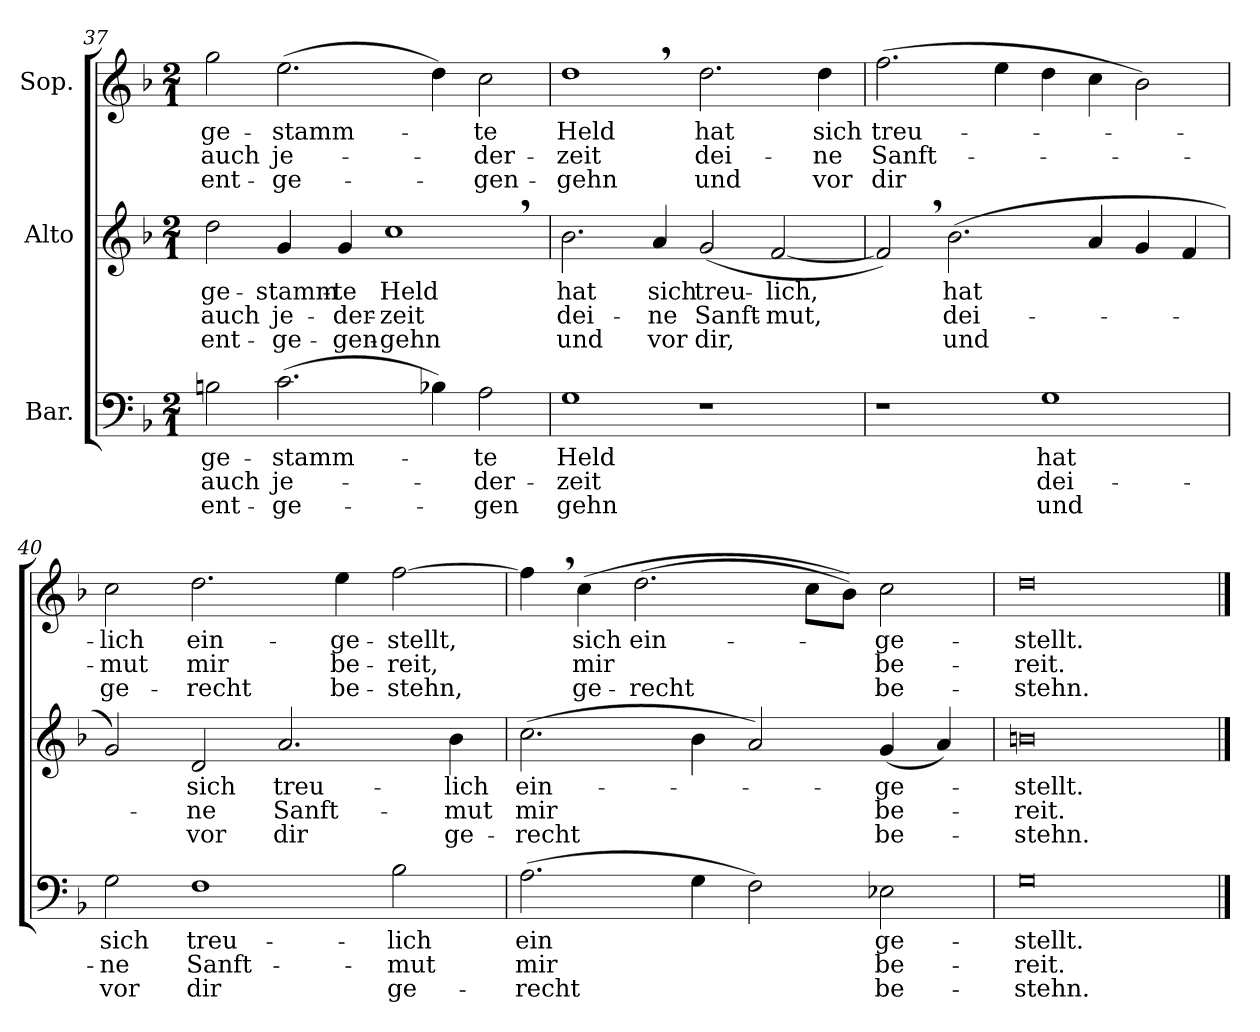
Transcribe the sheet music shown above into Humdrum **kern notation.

**kern	**text	**text	**text	**kern	**text	**text	**text	**kern	**text	**text	**text
*part3	*part3	*part3	*part3	*part2	*part2	*part2	*part2	*part1	*part1	*part1	*part1
*staff3	*staff3	*staff3	*staff3	*staff2	*staff2	*staff2	*staff2	*staff1	*staff1	*staff1	*staff1
*I"Bar.	*	*	*	*I"Alto	*	*	*	*I"Sop.	*	*	*
!!LO:PB:g=z
*clefF4	*	*	*	*clefG2	*	*	*	*clefG2	*	*	*
*k[b-]	*	*	*	*k[b-]	*	*	*	*k[b-]	*	*	*
*F:	*	*	*	*F:	*	*	*	*F:	*	*	*
*M2/1	*	*	*	*M2/1	*	*	*	*M2/1	*	*	*
=37	=37	=37	=37	=37	=37	=37	=37	=37	=37	=37	=37
!	!LO:LY:b	!LO:LY:b	!LO:LY:b	!	!	!	!	!	!	!	!
!	!	!	!	!	!LO:LY:b	!LO:LY:b	!LO:LY:b	!	!	!	!
!	!	!	!	!	!	!	!	!	!LO:LY:b	!LO:LY:b	!LO:LY:b
2Bn\	-ge-	auch	ent-	2dd\	-ge-	auch	ent-	2gg\	-ge-	auch	ent-
!	!LO:LY:b	!LO:LY:b	!LO:LY:b	!	!	!	!	!	!	!	!
!	!	!	!	!	!LO:LY:b	!LO:LY:b	!LO:LY:b	!	!	!	!
!	!	!	!	!	!	!	!	!	!LO:LY:b	!LO:LY:b	!LO:LY:b
(>2.c\	-stamm-	je-	-ge-	4g/	-stamm-	je-	-ge-	(>2.ee\	-stamm-	je-	-ge-
!	!	!	!	!	!LO:LY:b	!LO:LY:b	!LO:LY:b	!	!	!	!
.	.	.	.	4g/	-te	-der-	-gen-	.	.	.	.
!	!	!	!	!	!LO:LY:b	!LO:LY:b	!LO:LY:b	!	!	!	!
.	.	.	.	1cc,>	Held	-zeit	-gehn	.	.	.	.
4B-X\)	.	.	.	.	.	.	.	4dd\)	.	.	.
!	!LO:LY:b	!LO:LY:b	!LO:LY:b	!	!	!	!	!	!	!	!
!	!	!	!	!	!	!	!	!	!LO:LY:b	!LO:LY:b	!LO:LY:b
2A\	-te	-der-	-gen	.	.	.	.	2cc\	-te	-der-	-gen-
=38	=38	=38	=38	=38	=38	=38	=38	=38	=38	=38	=38
!	!LO:LY:b	!LO:LY:b	!LO:LY:b	!	!	!	!	!	!	!	!
!	!	!	!	!	!LO:LY:b	!LO:LY:b	!LO:LY:b	!	!	!	!
!	!	!	!	!	!	!	!	!	!LO:LY:b	!LO:LY:b	!LO:LY:b
1G	Held	-zeit	gehn	2.b-\	hat	dei-	und	1dd,>	Held	-zeit	-gehn
!	!	!	!	!	!LO:LY:b	!LO:LY:b	!LO:LY:b	!	!	!	!
.	.	.	.	4a/	sich	-ne	vor	.	.	.	.
!	!	!	!	!	!LO:LY:b	!LO:LY:b	!LO:LY:b	!	!	!	!
!	!	!	!	!	!	!	!	!	!LO:LY:b	!LO:LY:b	!LO:LY:b
1r	.	.	.	(<2g/	treu-	Sanft-	dir,	2.dd\	hat	dei-	und
!	!	!	!	!	!LO:LY:b	!LO:LY:b	!	!	!	!	!
.	.	.	.	[2f/	-lich,	-mut,	.	.	.	.	.
!	!	!	!	!	!	!	!	!	!LO:LY:b	!LO:LY:b	!LO:LY:b
.	.	.	.	.	.	.	.	4dd\	sich	-ne	vor
=39	=39	=39	=39	=39	=39	=39	=39	=39	=39	=39	=39
!	!	!	!	!	!	!	!	!	!LO:LY:b	!LO:LY:b	!LO:LY:b
1r	.	.	.	2f,>/])	.	.	.	(>2.ff\	treu-	Sanft-	dir
!	!	!	!	!	!LO:LY:b	!LO:LY:b	!LO:LY:b	!	!	!	!
.	.	.	.	(>2.b-\	hat	dei-	und	.	.	.	.
.	.	.	.	.	.	.	.	4ee\	.	.	.
!	!LO:LY:b	!LO:LY:b	!LO:LY:b	!	!	!	!	!	!	!	!
1G	hat	dei-	und	.	.	.	.	4dd\	.	.	.
.	.	.	.	4a/	.	.	.	4cc\	.	.	.
.	.	.	.	4g/	.	.	.	2b-\)	.	.	.
.	.	.	.	4f/	.	.	.	.	.	.	.
!!LO:LB:g=z
=40	=40	=40	=40	=40	=40	=40	=40	=40	=40	=40	=40
!	!LO:LY:b	!LO:LY:b	!LO:LY:b	!	!	!	!	!	!	!	!
!	!	!	!	!	!	!	!	!	!LO:LY:b	!LO:LY:b	!LO:LY:b
2G\	sich	-ne	vor	2g/)	.	.	.	2cc\	-lich	-mut	ge-
!	!LO:LY:b	!LO:LY:b	!LO:LY:b	!	!	!	!	!	!	!	!
!	!	!	!	!	!LO:LY:b	!LO:LY:b	!LO:LY:b	!	!	!	!
!	!	!	!	!	!	!	!	!	!LO:LY:b	!LO:LY:b	!LO:LY:b
1F	treu-	Sanft-	dir	2d/	sich	-ne	vor	2.dd\	ein-	mir	-recht
!	!	!	!	!	!LO:LY:b	!LO:LY:b	!LO:LY:b	!	!	!	!
.	.	.	.	2.a/	treu-	Sanft-	dir	.	.	.	.
!	!	!	!	!	!	!	!	!	!LO:LY:b	!LO:LY:b	!LO:LY:b
.	.	.	.	.	.	.	.	4ee\	-ge-	be-	be-
!	!LO:LY:b	!LO:LY:b	!LO:LY:b	!	!	!	!	!	!	!	!
!	!	!	!	!	!	!	!	!	!LO:LY:b	!LO:LY:b	!LO:LY:b
2B-\	-lich	-mut	ge-	.	.	.	.	[2ff\	-stellt,	-reit,	-stehn,
!	!	!	!	!	!LO:LY:b	!LO:LY:b	!LO:LY:b	!	!	!	!
.	.	.	.	4b-\	-lich	-mut	ge-	.	.	.	.
=41	=41	=41	=41	=41	=41	=41	=41	=41	=41	=41	=41
!	!LO:LY:b	!LO:LY:b	!LO:LY:b	!	!	!	!	!	!	!	!
!	!	!	!	!	!LO:LY:b	!LO:LY:b	!LO:LY:b	!	!	!	!
(>2.A\	ein	mir	-recht	(>2.cc\	ein-	mir	-recht	4ff,>\]	.	.	.
!	!	!	!	!	!	!	!	!	!LO:LY:b	!LO:LY:b	!LO:LY:b
.	.	.	.	.	.	.	.	(>4cc\	sich	mir	ge-
!	!	!	!	!	!	!	!	!	!LO:LY:b	!	!LO:LY:b
.	.	.	.	.	.	.	.	(>2.dd\	ein-	.	-recht
4G\	.	.	.	4b-\	.	.	.	.	.	.	.
2F\)	.	.	.	2a/)	.	.	.	.	.	.	.
.	.	.	.	.	.	.	.	8cc\L	.	.	.
.	.	.	.	.	.	.	.	8b-\J))	.	.	.
!	!LO:LY:b	!LO:LY:b	!LO:LY:b	!	!	!	!	!	!	!	!
!	!	!	!	!	!LO:LY:b	!LO:LY:b	!LO:LY:b	!	!	!	!
!	!	!	!	!	!	!	!	!	!LO:LY:b	!LO:LY:b	!LO:LY:b
2E-X\	ge-	be-	be-	(<4g/	-ge-	be-	be-	2cc\	-ge-	be-	be-
.	.	.	.	4a/)	.	.	.	.	.	.	.
=42	=42	=42	=42	=42	=42	=42	=42	=42	=42	=42	=42
!	!LO:LY:b	!LO:LY:b	!LO:LY:b	!	!	!	!	!	!	!	!
!	!	!	!	!	!LO:LY:b	!LO:LY:b	!LO:LY:b	!	!	!	!
!	!	!	!	!	!	!	!	!	!LO:LY:b	!LO:LY:b	!LO:LY:b
0G	-stellt.	-reit.	-stehn.	0bn	-stellt.	-reit.	-stehn.	0dd	-stellt.	-reit.	-stehn.
==	==	==	==	==	==	==	==	==	==	==	==
*-	*-	*-	*-	*-	*-	*-	*-	*-	*-	*-	*-
